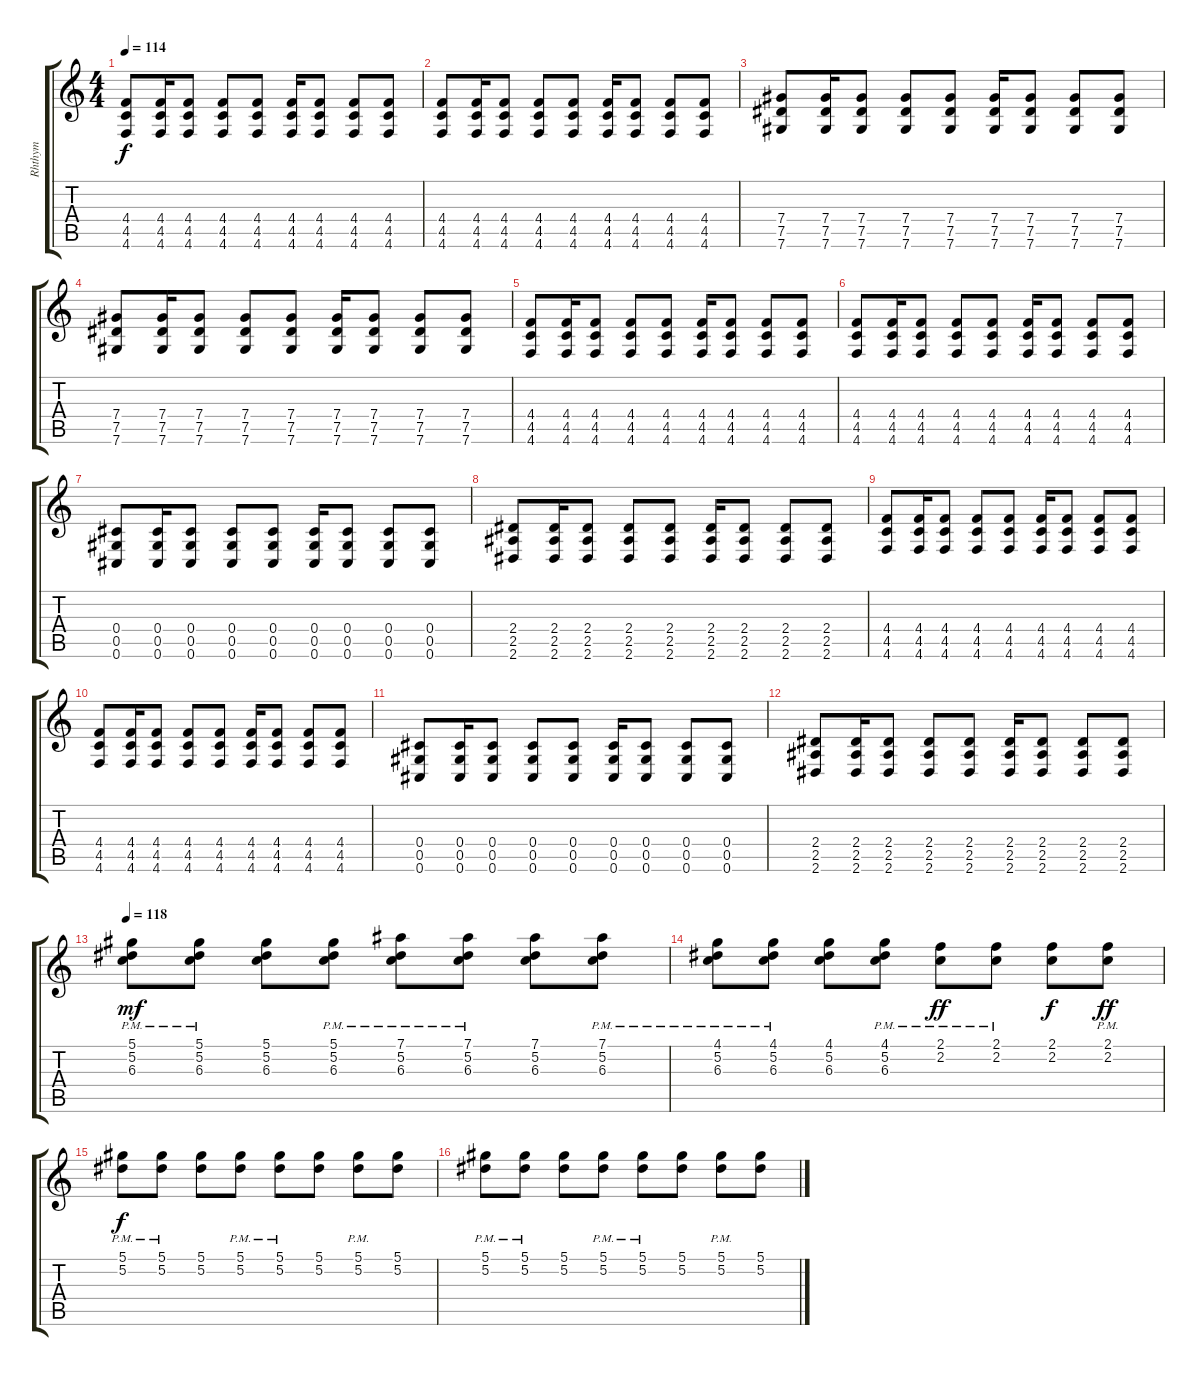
\track ("Rhthym" "Rhthym") {instrument distortionguitar}
\staff {score tabs}
\tuning (Eb4 Bb3 Gb3 Db3 Ab2 Db2) {hide}
\ts (4 4)
\tempo 114
\clef g2
\ks c
(4.4 4.5 4.6).8{dy f} (4.4 4.5 4.6).16 (4.4 4.5 4.6).8 (4.4 4.5 4.6).8 (4.4 4.5 4.6).8 (4.4 4.5 4.6).16 (4.4 4.5 4.6).8 (4.4 4.5 4.6).8 (4.4 4.5 4.6).8 |
(4.4 4.5 4.6).8 (4.4 4.5 4.6).16 (4.4 4.5 4.6).8 (4.4 4.5 4.6).8 (4.4 4.5 4.6).8 (4.4 4.5 4.6).16 (4.4 4.5 4.6).8 (4.4 4.5 4.6).8 (4.4 4.5 4.6).8 |
(7.4 7.5 7.6).8 (7.4 7.5 7.6).16 (7.4 7.5 7.6).8 (7.4 7.5 7.6).8 (7.4 7.5 7.6).8 (7.4 7.5 7.6).16 (7.4 7.5 7.6).8 (7.4 7.5 7.6).8 (7.4 7.5 7.6).8 |
(7.4 7.5 7.6).8 (7.4 7.5 7.6).16 (7.4 7.5 7.6).8 (7.4 7.5 7.6).8 (7.4 7.5 7.6).8 (7.4 7.5 7.6).16 (7.4 7.5 7.6).8 (7.4 7.5 7.6).8 (7.4 7.5 7.6).8 |
(4.4 4.5 4.6).8 (4.4 4.5 4.6).16 (4.4 4.5 4.6).8 (4.4 4.5 4.6).8 (4.4 4.5 4.6).8 (4.4 4.5 4.6).16 (4.4 4.5 4.6).8 (4.4 4.5 4.6).8 (4.4 4.5 4.6).8 |
(4.4 4.5 4.6).8 (4.4 4.5 4.6).16 (4.4 4.5 4.6).8 (4.4 4.5 4.6).8 (4.4 4.5 4.6).8 (4.4 4.5 4.6).16 (4.4 4.5 4.6).8 (4.4 4.5 4.6).8 (4.4 4.5 4.6).8 |
(0.4 0.5 0.6).8 (0.4 0.5 0.6).16 (0.4 0.5 0.6).8 (0.4 0.5 0.6).8 (0.4 0.5 0.6).8 (0.4 0.5 0.6).16 (0.4 0.5 0.6).8 (0.4 0.5 0.6).8 (0.4 0.5 0.6).8 |
(2.4 2.5 2.6).8 (2.4 2.5 2.6).16 (2.4 2.5 2.6).8 (2.4 2.5 2.6).8 (2.4 2.5 2.6).8 (2.4 2.5 2.6).16 (2.4 2.5 2.6).8 (2.4 2.5 2.6).8 (2.4 2.5 2.6).8 |
(4.4 4.5 4.6).8 (4.4 4.5 4.6).16 (4.4 4.5 4.6).8 (4.4 4.5 4.6).8 (4.4 4.5 4.6).8 (4.4 4.5 4.6).16 (4.4 4.5 4.6).8 (4.4 4.5 4.6).8 (4.4 4.5 4.6).8 |
(4.4 4.5 4.6).8 (4.4 4.5 4.6).16 (4.4 4.5 4.6).8 (4.4 4.5 4.6).8 (4.4 4.5 4.6).8 (4.4 4.5 4.6).16 (4.4 4.5 4.6).8 (4.4 4.5 4.6).8 (4.4 4.5 4.6).8 |
(0.4 0.5 0.6).8 (0.4 0.5 0.6).16 (0.4 0.5 0.6).8 (0.4 0.5 0.6).8 (0.4 0.5 0.6).8 (0.4 0.5 0.6).16 (0.4 0.5 0.6).8 (0.4 0.5 0.6).8 (0.4 0.5 0.6).8 |
(2.4 2.5 2.6).8 (2.4 2.5 2.6).16 (2.4 2.5 2.6).8 (2.4 2.5 2.6).8 (2.4 2.5 2.6).8 (2.4 2.5 2.6).16 (2.4 2.5 2.6).8 (2.4 2.5 2.6).8 (2.4 2.5 2.6).8 |
\tempo 118
(5.1{pm} 5.2 6.3).8{dy mf volume 12} (5.1{pm} 5.2 6.3).8 (5.1 5.2 6.3).8 (5.1{pm} 5.2 6.3).8 (7.1{pm} 5.2 6.3).8 (7.1{pm} 5.2 6.3).8 (7.1 5.2 6.3).8 (7.1{pm} 5.2 6.3).8 |
(4.1{pm} 5.2 6.3).8 (4.1{pm} 5.2 6.3).8 (4.1 5.2 6.3).8 (4.1{pm} 5.2 6.3).8 (2.1{pm} 2.2).8{dy ff} (2.1{pm} 2.2).8 (2.1 2.2).8{dy f} (2.1{pm} 2.2).8{dy ff} |
(5.1{pm} 5.2).8{dy f} (5.1{pm} 5.2).8 (5.1 5.2).8 (5.1{pm} 5.2).8 (5.1{pm} 5.2).8 (5.1 5.2).8 (5.1{pm} 5.2).8 (5.1 5.2).8 |
(5.1{pm} 5.2).8 (5.1{pm} 5.2).8 (5.1 5.2).8 (5.1{pm} 5.2).8 (5.1{pm} 5.2).8 (5.1 5.2).8 (5.1{pm} 5.2).8 (5.1 5.2).8
